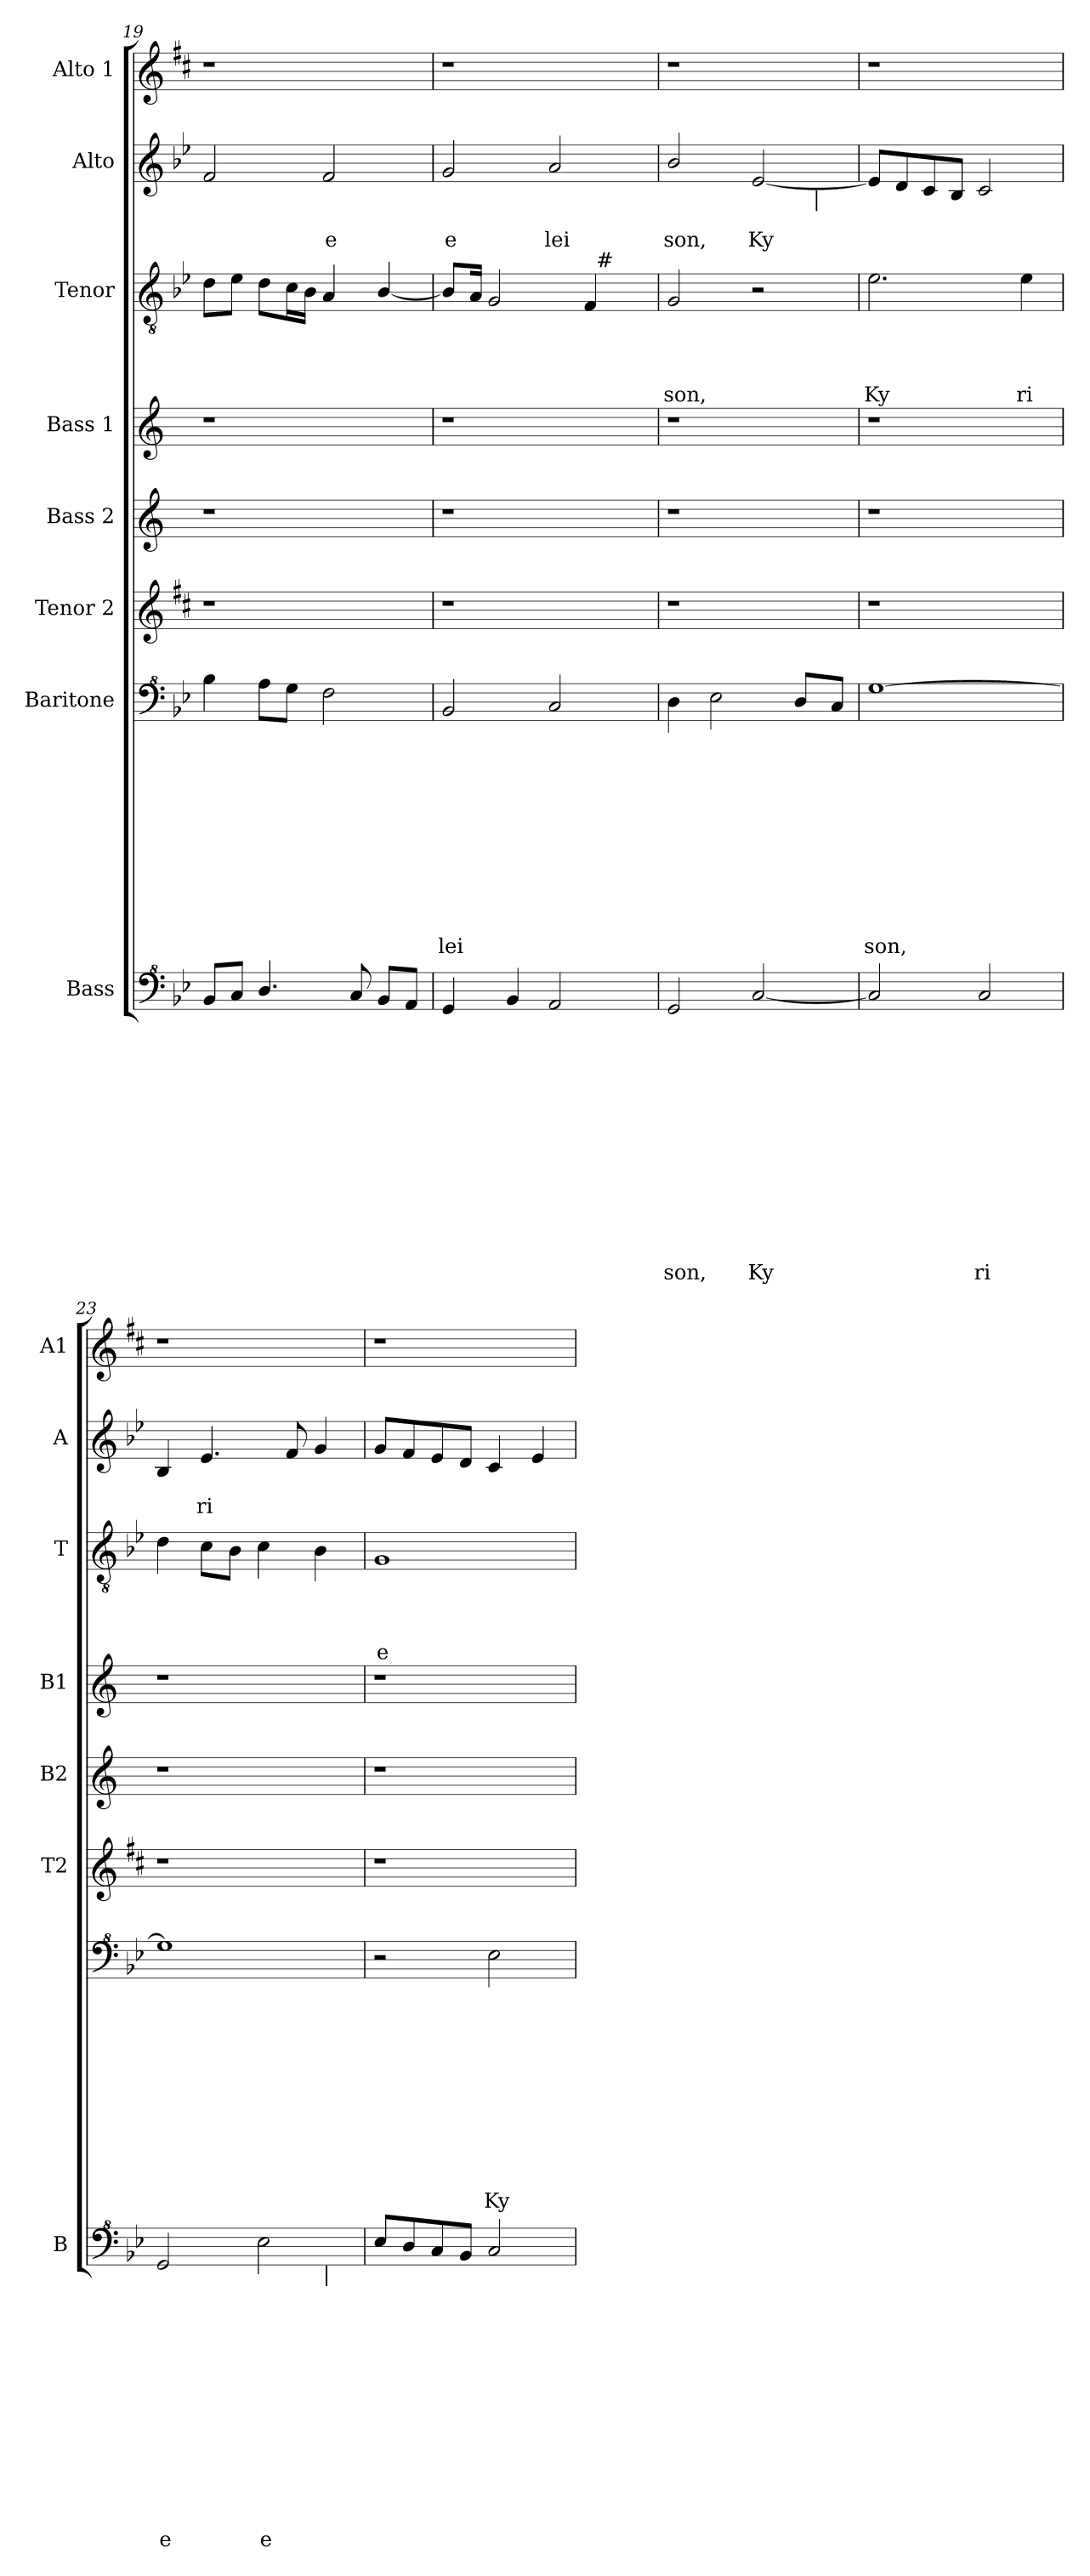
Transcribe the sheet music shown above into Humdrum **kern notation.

**kern	**text	**text	**text	**text	**text	**text	**text	**text	**text	**text	**text	**text	**text	**kern	**text	**text	**text	**text	**text	**text	**text	**text	**text	**text	**text	**kern	**kern	**kern	**kern	**text	**text	**text	**text	**kern	**text	**text	**kern
*part8	*part8	*part8	*part8	*part8	*part8	*part8	*part8	*part8	*part8	*part8	*part8	*part8	*part8	*part7	*part7	*part7	*part7	*part7	*part7	*part7	*part7	*part7	*part7	*part7	*part7	*part6	*part5	*part4	*part3	*part3	*part3	*part3	*part3	*part2	*part2	*part2	*part1
*staff8	*staff8	*staff8	*staff8	*staff8	*staff8	*staff8	*staff8	*staff8	*staff8	*staff8	*staff8	*staff8	*staff8	*staff7	*staff7	*staff7	*staff7	*staff7	*staff7	*staff7	*staff7	*staff7	*staff7	*staff7	*staff7	*staff6	*staff5	*staff4	*staff3	*staff3	*staff3	*staff3	*staff3	*staff2	*staff2	*staff2	*staff1
*I"Bass	*	*	*	*	*	*	*	*	*	*	*	*	*	*I"Baritone	*	*	*	*	*	*	*	*	*	*	*	*I"Tenor 2	*I"Bass 2	*I"Bass 1	*I"Tenor	*	*	*	*	*I"Alto	*	*	*I"Alto 1
*I'B	*	*	*	*	*	*	*	*	*	*	*	*	*	*	*	*	*	*	*	*	*	*	*	*	*	*I'T2	*I'B2	*I'B1	*I'T	*	*	*	*	*I'A	*	*	*I'A1
!!LO:PB:g=z
*clefF^4	*	*	*	*	*	*	*	*	*	*	*	*	*	*clefF^4	*	*	*	*	*	*	*	*	*	*	*	*clefG2	*clefG2	*clefG2	*clefGv2	*	*	*	*	*clefG2	*	*	*clefG2
*	*	*	*	*	*	*	*	*	*	*	*	*	*	*	*	*	*	*	*	*	*	*	*	*	*	*ITrd1c2	*	*	*ITrd1c2	*	*	*	*	*ITrd1c2	*	*	*ITrd1c2
*k[b-e-]	*	*	*	*	*	*	*	*	*	*	*	*	*	*k[b-e-]	*	*	*	*	*	*	*	*	*	*	*	*k[]	*k[]	*k[]	*k[b-e-a-d-]	*	*	*	*	*k[b-e-a-d-]	*	*	*k[]
*B-:	*	*	*	*	*	*	*	*	*	*	*	*	*	*B-:	*	*	*	*	*	*	*	*	*	*	*	*C:	*C:	*C:	*A-:	*	*	*	*	*A-:	*	*	*C:
=19	=19	=19	=19	=19	=19	=19	=19	=19	=19	=19	=19	=19	=19	=19	=19	=19	=19	=19	=19	=19	=19	=19	=19	=19	=19	=19	=19	=19	=19	=19	=19	=19	=19	=19	=19	=19	=19
8B-/L	.	.	.	.	.	.	.	.	.	.	.	.	.	4b-\	.	.	.	.	.	.	.	.	.	.	.	1r	1r	1r	8c\L	.	.	.	.	2e-/	.	.	1r
8c/J	.	.	.	.	.	.	.	.	.	.	.	.	.	.	.	.	.	.	.	.	.	.	.	.	.	.	.	.	8d-\J	.	.	.	.	.	.	.	.
4.d/	.	.	.	.	.	.	.	.	.	.	.	.	.	8a\L	.	.	.	.	.	.	.	.	.	.	.	.	.	.	8c\L	.	.	.	.	.	.	.	.
.	.	.	.	.	.	.	.	.	.	.	.	.	.	8g\J	.	.	.	.	.	.	.	.	.	.	.	.	.	.	16B-\L	.	.	.	.	.	.	.	.
.	.	.	.	.	.	.	.	.	.	.	.	.	.	.	.	.	.	.	.	.	.	.	.	.	.	.	.	.	16A-\JJ	.	.	.	.	.	.	.	.
!	!	!	!	!	!	!	!	!	!	!	!	!	!	!	!	!	!	!	!	!	!	!	!	!	!	!	!	!	!	!	!	!	!	!	!	!LO:LY:b	!
.	.	.	.	.	.	.	.	.	.	.	.	.	.	2f\	.	.	.	.	.	.	.	.	.	.	.	.	.	.	4G/	.	.	.	.	2e-/	.	e	.
8c/	.	.	.	.	.	.	.	.	.	.	.	.	.	.	.	.	.	.	.	.	.	.	.	.	.	.	.	.	.	.	.	.	.	.	.	.	.
8B-/L	.	.	.	.	.	.	.	.	.	.	.	.	.	.	.	.	.	.	.	.	.	.	.	.	.	.	.	.	[<4A-/	.	.	.	.	.	.	.	.
8A/J	.	.	.	.	.	.	.	.	.	.	.	.	.	.	.	.	.	.	.	.	.	.	.	.	.	.	.	.	.	.	.	.	.	.	.	.	.
=20	=20	=20	=20	=20	=20	=20	=20	=20	=20	=20	=20	=20	=20	=20	=20	=20	=20	=20	=20	=20	=20	=20	=20	=20	=20	=20	=20	=20	=20	=20	=20	=20	=20	=20	=20	=20	=20
!	!	!	!	!	!	!	!	!	!	!	!	!	!	!	!	!	!	!	!	!	!	!	!	!	!LO:LY:b	!	!	!	!	!	!	!	!	!	!	!LO:LY:b	!
*	*	*	*	*	*	*	*	*	*	*	*	*	*	*	*	*	*	*	*	*	*	*	*	*	*	*	*	*	*^	*	*	*	*	*	*	*	*
4G/	.	.	.	.	.	.	.	.	.	.	.	.	.	2B-/	.	.	.	.	.	.	.	.	.	.	lei	1r	1r	1r	8A-/L]	2ryy	.	.	.	.	2f/	.	e	1r
.	.	.	.	.	.	.	.	.	.	.	.	.	.	.	.	.	.	.	.	.	.	.	.	.	.	.	.	.	16G/Jk	.	.	.	.	.	.	.	.	.
.	.	.	.	.	.	.	.	.	.	.	.	.	.	.	.	.	.	.	.	.	.	.	.	.	.	.	.	.	2F/	.	.	.	.	.	.	.	.	.
4B-/	.	.	.	.	.	.	.	.	.	.	.	.	.	.	.	.	.	.	.	.	.	.	.	.	.	.	.	.	.	.	.	.	.	.	.	.	.	.
!	!	!	!	!	!	!	!	!	!	!	!	!	!	!	!	!	!	!	!	!	!	!	!	!	!	!	!	!	!	!	!	!	!	!	!	!	!LO:LY:b	!
2A/	.	.	.	.	.	.	.	.	.	.	.	.	.	2c/	.	.	.	.	.	.	.	.	.	.	.	.	.	.	.	8..ryy	.	.	.	.	2g/	.	lei	.
.	.	.	.	.	.	.	.	.	.	.	.	.	.	.	.	.	.	.	.	.	.	.	.	.	.	.	.	.	4E-/	.	.	.	.	.	.	.	.	.
!	!	!	!	!	!	!	!	!	!	!	!	!	!	!	!	!	!	!	!	!	!	!	!	!	!	!	!	!	!	!LO:TX:a:t=#	!	!	!	!	!	!	!	!
.	.	.	.	.	.	.	.	.	.	.	.	.	.	.	.	.	.	.	.	.	.	.	.	.	.	.	.	.	.	4ryy	.	.	.	.	.	.	.	.
.	.	.	.	.	.	.	.	.	.	.	.	.	.	.	.	.	.	.	.	.	.	.	.	.	.	.	.	.	16ryy	.	.	.	.	.	.	.	.	.
.	.	.	.	.	.	.	.	.	.	.	.	.	.	.	.	.	.	.	.	.	.	.	.	.	.	.	.	.	.	32ryy	.	.	.	.	.	.	.	.
=21	=21	=21	=21	=21	=21	=21	=21	=21	=21	=21	=21	=21	=21	=21	=21	=21	=21	=21	=21	=21	=21	=21	=21	=21	=21	=21	=21	=21	=21	=21	=21	=21	=21	=21	=21	=21	=21	=21
!	!	!	!	!	!	!	!	!	!	!	!	!	!LO:LY:b	!	!	!	!	!	!	!	!	!	!	!	!	!	!	!	!	!	!	!	!	!LO:LY:b	!	!	!LO:LY:b	!
*	*	*	*	*	*	*	*	*	*	*	*	*	*	*	*	*	*	*	*	*	*	*	*	*	*	*	*	*	*v	*v	*	*	*	*	*^	*	*	*
2G/	.	.	.	.	.	.	.	.	.	.	.	.	-son,	4d\	.	.	.	.	.	.	.	.	.	.	.	1r	1r	1r	2F/	.	.	.	son,	2a-/	2ryy	.	son,	1r
.	.	.	.	.	.	.	.	.	.	.	.	.	.	2e-\	.	.	.	.	.	.	.	.	.	.	.	.	.	.	.	.	.	.	.	.	.	.	.	.
!	!	!	!	!	!	!	!	!	!	!	!	!	!LO:LY:b	!	!	!	!	!	!	!	!	!	!	!	!	!	!	!	!	!	!	!	!	!	!	!	!LO:LY:b	!
[<2c/	.	.	.	.	.	.	.	.	.	.	.	.	Ky	.	.	.	.	.	.	.	.	.	.	.	.	.	.	.	2r	.	.	.	.	[<2d-/	4ryy	.	Ky	.
.	.	.	.	.	.	.	.	.	.	.	.	.	.	8d/L	.	.	.	.	.	.	.	.	.	.	.	.	.	.	.	.	.	.	.	.	16ryy	.	.	.
!	!	!	!	!	!	!	!	!	!	!	!	!	!	!	!	!	!	!	!	!	!	!	!	!	!	!	!	!	!	!	!	!	!	!	!LO:TX:b:i:t=|	!	!	!
.	.	.	.	.	.	.	.	.	.	.	.	.	.	.	.	.	.	.	.	.	.	.	.	.	.	.	.	.	.	.	.	.	.	.	8.ryy	.	.	.
.	.	.	.	.	.	.	.	.	.	.	.	.	.	8c/J	.	.	.	.	.	.	.	.	.	.	.	.	.	.	.	.	.	.	.	.	.	.	.	.
=22	=22	=22	=22	=22	=22	=22	=22	=22	=22	=22	=22	=22	=22	=22	=22	=22	=22	=22	=22	=22	=22	=22	=22	=22	=22	=22	=22	=22	=22	=22	=22	=22	=22	=22	=22	=22	=22	=22
!	!	!	!	!	!	!	!	!	!	!	!	!	!	!	!	!	!	!	!	!	!	!	!	!	!LO:LY:b	!	!	!	!	!	!	!	!LO:LY:b	!	!	!	!	!
*	*	*	*	*	*	*	*	*	*	*	*	*	*	*	*	*	*	*	*	*	*	*	*	*	*	*	*	*	*	*	*	*	*	*v	*v	*	*	*
2c/]	.	.	.	.	.	.	.	.	.	.	.	.	.	[>1g	.	.	.	.	.	.	.	.	.	.	son,	1r	1r	1r	2.d-\	.	.	.	Ky	8d-/L]	.	.	1r
.	.	.	.	.	.	.	.	.	.	.	.	.	.	.	.	.	.	.	.	.	.	.	.	.	.	.	.	.	.	.	.	.	.	8c/	.	.	.
.	.	.	.	.	.	.	.	.	.	.	.	.	.	.	.	.	.	.	.	.	.	.	.	.	.	.	.	.	.	.	.	.	.	8B-/	.	.	.
.	.	.	.	.	.	.	.	.	.	.	.	.	.	.	.	.	.	.	.	.	.	.	.	.	.	.	.	.	.	.	.	.	.	8A-/J	.	.	.
!	!	!	!	!	!	!	!	!	!	!	!	!	!LO:LY:b	!	!	!	!	!	!	!	!	!	!	!	!	!	!	!	!	!	!	!	!	!	!	!	!
2c/	.	.	.	.	.	.	.	.	.	.	.	.	ri	.	.	.	.	.	.	.	.	.	.	.	.	.	.	.	.	.	.	.	.	2B-/	.	.	.
!	!	!	!	!	!	!	!	!	!	!	!	!	!	!	!	!	!	!	!	!	!	!	!	!	!	!	!	!	!	!	!	!	!LO:LY:b	!	!	!	!
.	.	.	.	.	.	.	.	.	.	.	.	.	.	.	.	.	.	.	.	.	.	.	.	.	.	.	.	.	4d-\	.	.	.	ri	.	.	.	.
=23	=23	=23	=23	=23	=23	=23	=23	=23	=23	=23	=23	=23	=23	=23	=23	=23	=23	=23	=23	=23	=23	=23	=23	=23	=23	=23	=23	=23	=23	=23	=23	=23	=23	=23	=23	=23	=23
!	!	!	!	!	!	!	!	!	!	!	!	!	!LO:LY:b	!	!	!	!	!	!	!	!	!	!	!	!	!	!	!	!	!	!	!	!	!	!	!	!
*^	*	*	*	*	*	*	*	*	*	*	*	*	*	*	*	*	*	*	*	*	*	*	*	*	*	*	*	*	*	*	*	*	*	*	*	*	*
2G/	2ryy	.	.	.	.	.	.	.	.	.	.	.	.	e	1g]	.	.	.	.	.	.	.	.	.	.	.	1r	1r	1r	4c\	.	.	.	.	4A-/	.	.	1r
!	!	!	!	!	!	!	!	!	!	!	!	!	!	!	!	!	!	!	!	!	!	!	!	!	!	!	!	!	!	!	!	!	!	!	!	!	!LO:LY:b	!
.	.	.	.	.	.	.	.	.	.	.	.	.	.	.	.	.	.	.	.	.	.	.	.	.	.	.	.	.	.	8B-\L	.	.	.	.	4.d-/	.	ri	.
.	.	.	.	.	.	.	.	.	.	.	.	.	.	.	.	.	.	.	.	.	.	.	.	.	.	.	.	.	.	8A-\J	.	.	.	.	.	.	.	.
!	!	!	!	!	!	!	!	!	!	!	!	!	!	!LO:LY:b	!	!	!	!	!	!	!	!	!	!	!	!	!	!	!	!	!	!	!	!	!	!	!	!
2e-\	4ryy	.	.	.	.	.	.	.	.	.	.	.	.	e	.	.	.	.	.	.	.	.	.	.	.	.	.	.	.	4B-\	.	.	.	.	.	.	.	.
.	.	.	.	.	.	.	.	.	.	.	.	.	.	.	.	.	.	.	.	.	.	.	.	.	.	.	.	.	.	.	.	.	.	.	8e-/	.	.	.
.	64ryy	.	.	.	.	.	.	.	.	.	.	.	.	.	.	.	.	.	.	.	.	.	.	.	.	.	.	.	.	4A-\	.	.	.	.	4f/	.	.	.
!	!LO:TX:b:i:t=|	!	!	!	!	!	!	!	!	!	!	!	!	!	!	!	!	!	!	!	!	!	!	!	!	!	!	!	!	!	!	!	!	!	!	!	!	!
.	8...ryy	.	.	.	.	.	.	.	.	.	.	.	.	.	.	.	.	.	.	.	.	.	.	.	.	.	.	.	.	.	.	.	.	.	.	.	.	.
!!LO:LB:g=z
=24	=24	=24	=24	=24	=24	=24	=24	=24	=24	=24	=24	=24	=24	=24	=24	=24	=24	=24	=24	=24	=24	=24	=24	=24	=24	=24	=24	=24	=24	=24	=24	=24	=24	=24	=24	=24	=24	=24
!	!	!	!	!	!	!	!	!	!	!	!	!	!	!	!	!	!	!	!	!	!	!	!	!	!	!	!	!	!	!	!	!	!	!LO:LY:b	!	!	!	!
*v	*v	*	*	*	*	*	*	*	*	*	*	*	*	*	*	*	*	*	*	*	*	*	*	*	*	*	*	*	*	*	*	*	*	*	*	*	*	*
8e-/L	.	.	.	.	.	.	.	.	.	.	.	.	.	2r	.	.	.	.	.	.	.	.	.	.	.	1r	1r	1r	1F	.	.	.	e	8f/L	.	.	1r
8d/	.	.	.	.	.	.	.	.	.	.	.	.	.	.	.	.	.	.	.	.	.	.	.	.	.	.	.	.	.	.	.	.	.	8e-/	.	.	.
8c/	.	.	.	.	.	.	.	.	.	.	.	.	.	.	.	.	.	.	.	.	.	.	.	.	.	.	.	.	.	.	.	.	.	8d-/	.	.	.
8B-/J	.	.	.	.	.	.	.	.	.	.	.	.	.	.	.	.	.	.	.	.	.	.	.	.	.	.	.	.	.	.	.	.	.	8c/J	.	.	.
!	!	!	!	!	!	!	!	!	!	!	!	!	!	!	!	!	!	!	!	!	!	!	!	!	!LO:LY:b	!	!	!	!	!	!	!	!	!	!	!	!
2c/	.	.	.	.	.	.	.	.	.	.	.	.	.	2e-\	.	.	.	.	.	.	.	.	.	.	Ky	.	.	.	.	.	.	.	.	4B-/	.	.	.
.	.	.	.	.	.	.	.	.	.	.	.	.	.	.	.	.	.	.	.	.	.	.	.	.	.	.	.	.	.	.	.	.	.	4d-/	.	.	.
=	=	=	=	=	=	=	=	=	=	=	=	=	=	=	=	=	=	=	=	=	=	=	=	=	=	=	=	=	=	=	=	=	=	=	=	=	=
*-	*-	*-	*-	*-	*-	*-	*-	*-	*-	*-	*-	*-	*-	*-	*-	*-	*-	*-	*-	*-	*-	*-	*-	*-	*-	*-	*-	*-	*-	*-	*-	*-	*-	*-	*-	*-	*-
